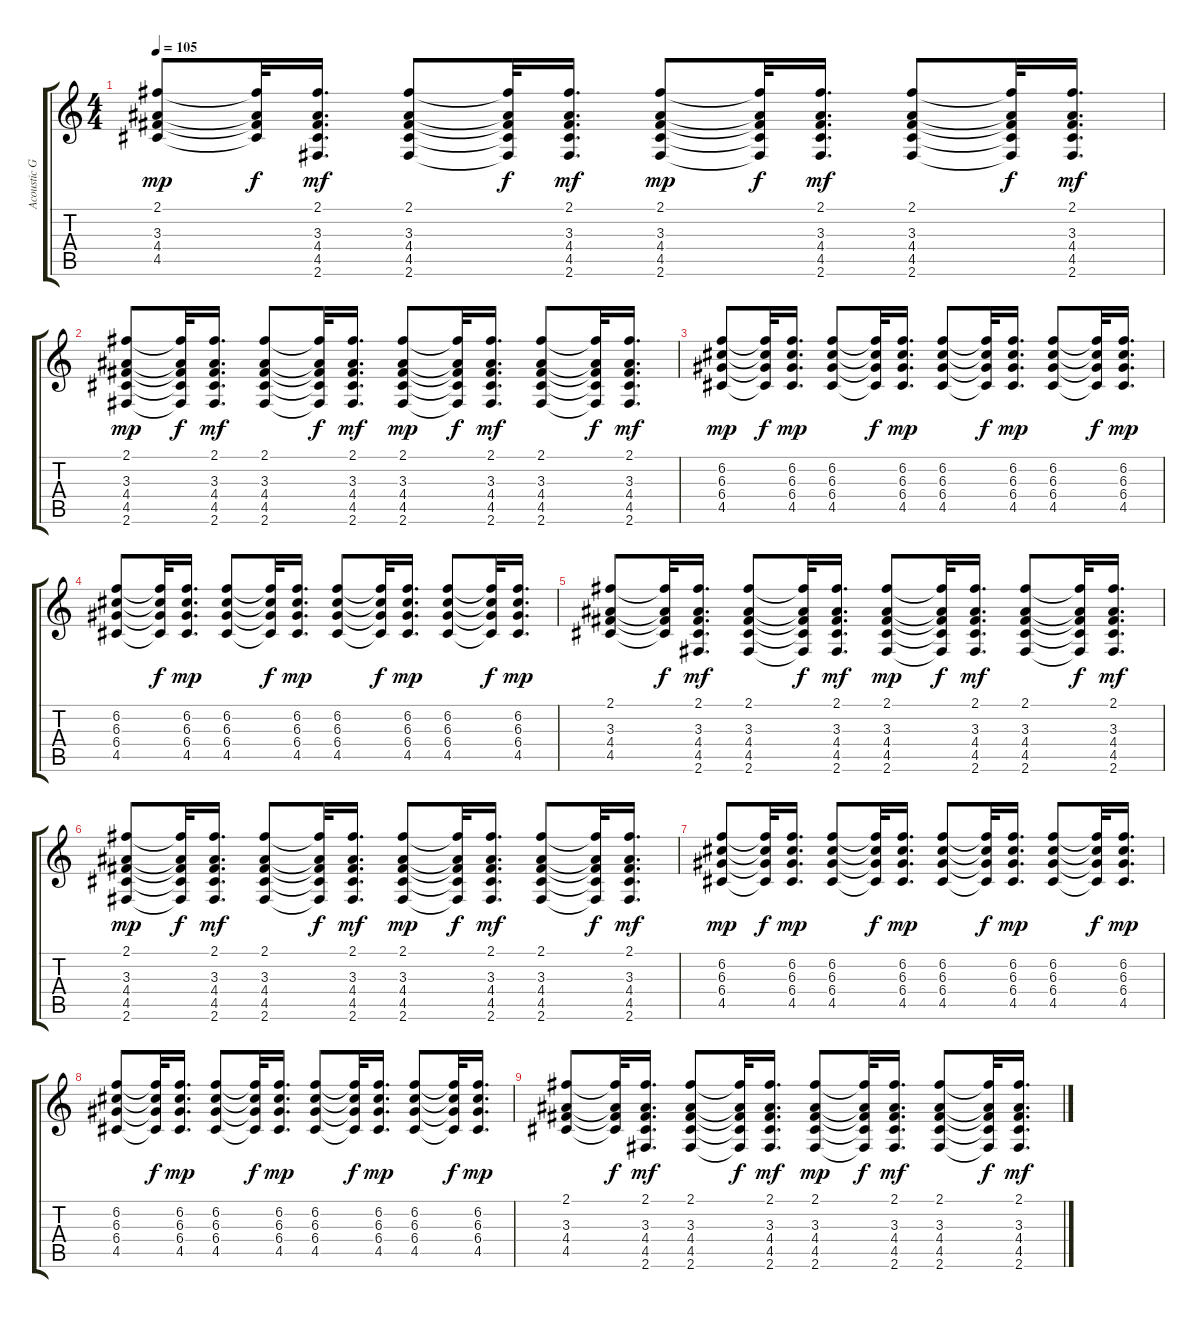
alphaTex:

\track ("Acoustic Guitar" "Acoustic G") {instrument acousticguitarsteel}
\staff {score tabs}
\tuning (E4 B3 G3 D3 A2 E2) {hide}
\ts (4 4)
\tempo 105
\clef g2
\ks c
(2.1 3.3 4.4 4.5).8{dy mp} (2.1{t} 3.3{t} 4.4{t} 4.5{t}).32{dy f} (2.1 3.3 4.4 4.5 2.6).16{d dy mf} (2.1 3.3 4.4 4.5 2.6).8 (2.1{t} 3.3{t} 4.4{t} 4.5{t} 2.6{t}).32{dy f} (2.1 3.3 4.4 4.5 2.6).16{d dy mf} (2.1 3.3 4.4 4.5 2.6).8{dy mp} (2.1{t} 3.3{t} 4.4{t} 4.5{t} 2.6{t}).32{dy f} (2.1 3.3 4.4 4.5 2.6).16{d dy mf} (2.1 3.3 4.4 4.5 2.6).8 (2.1{t} 3.3{t} 4.4{t} 4.5{t} 2.6{t}).32{dy f} (2.1 3.3 4.4 4.5 2.6).16{d dy mf} |
(2.1 3.3 4.4 4.5 2.6).8{dy mp} (2.1{t} 3.3{t} 4.4{t} 4.5{t} 2.6{t}).32{dy f} (2.1 3.3 4.4 4.5 2.6).16{d dy mf} (2.1 3.3 4.4 4.5 2.6).8 (2.1{t} 3.3{t} 4.4{t} 4.5{t} 2.6{t}).32{dy f} (2.1 3.3 4.4 4.5 2.6).16{d dy mf} (2.1 3.3 4.4 4.5 2.6).8{dy mp} (2.1{t} 3.3{t} 4.4{t} 4.5{t} 2.6{t}).32{dy f} (2.1 3.3 4.4 4.5 2.6).16{d dy mf} (2.1 3.3 4.4 4.5 2.6).8 (2.1{t} 3.3{t} 4.4{t} 4.5{t} 2.6{t}).32{dy f} (2.1 3.3 4.4 4.5 2.6).16{d dy mf} |
(6.2 6.3 6.4 4.5).8{dy mp} (6.2{t} 6.3{t} 6.4{t} 4.5{t}).32{dy f} (6.2 6.3 6.4 4.5).16{d dy mp} (6.2 6.3 6.4 4.5).8 (6.2{t} 6.3{t} 6.4{t} 4.5{t}).32{dy f} (6.2 6.3 6.4 4.5).16{d dy mp} (6.2 6.3 6.4 4.5).8 (6.2{t} 6.3{t} 6.4{t} 4.5{t}).32{dy f} (6.2 6.3 6.4 4.5).16{d dy mp} (6.2 6.3 6.4 4.5).8 (6.2{t} 6.3{t} 6.4{t} 4.5{t}).32{dy f} (6.2 6.3 6.4 4.5).16{d dy mp} |
(6.2 6.3 6.4 4.5).8 (6.2{t} 6.3{t} 6.4{t} 4.5{t}).32{dy f} (6.2 6.3 6.4 4.5).16{d dy mp} (6.2 6.3 6.4 4.5).8 (6.2{t} 6.3{t} 6.4{t} 4.5{t}).32{dy f} (6.2 6.3 6.4 4.5).16{d dy mp} (6.2 6.3 6.4 4.5).8 (6.2{t} 6.3{t} 6.4{t} 4.5{t}).32{dy f} (6.2 6.3 6.4 4.5).16{d dy mp} (6.2 6.3 6.4 4.5).8 (6.2{t} 6.3{t} 6.4{t} 4.5{t}).32{dy f} (6.2 6.3 6.4 4.5).16{d dy mp} |
(2.1 3.3 4.4 4.5).8 (2.1{t} 3.3{t} 4.4{t} 4.5{t}).32{dy f} (2.1 3.3 4.4 4.5 2.6).16{d dy mf} (2.1 3.3 4.4 4.5 2.6).8 (2.1{t} 3.3{t} 4.4{t} 4.5{t} 2.6{t}).32{dy f} (2.1 3.3 4.4 4.5 2.6).16{d dy mf} (2.1 3.3 4.4 4.5 2.6).8{dy mp} (2.1{t} 3.3{t} 4.4{t} 4.5{t} 2.6{t}).32{dy f} (2.1 3.3 4.4 4.5 2.6).16{d dy mf} (2.1 3.3 4.4 4.5 2.6).8 (2.1{t} 3.3{t} 4.4{t} 4.5{t} 2.6{t}).32{dy f} (2.1 3.3 4.4 4.5 2.6).16{d dy mf} |
(2.1 3.3 4.4 4.5 2.6).8{dy mp} (2.1{t} 3.3{t} 4.4{t} 4.5{t} 2.6{t}).32{dy f} (2.1 3.3 4.4 4.5 2.6).16{d dy mf} (2.1 3.3 4.4 4.5 2.6).8 (2.1{t} 3.3{t} 4.4{t} 4.5{t} 2.6{t}).32{dy f} (2.1 3.3 4.4 4.5 2.6).16{d dy mf} (2.1 3.3 4.4 4.5 2.6).8{dy mp} (2.1{t} 3.3{t} 4.4{t} 4.5{t} 2.6{t}).32{dy f} (2.1 3.3 4.4 4.5 2.6).16{d dy mf} (2.1 3.3 4.4 4.5 2.6).8 (2.1{t} 3.3{t} 4.4{t} 4.5{t} 2.6{t}).32{dy f} (2.1 3.3 4.4 4.5 2.6).16{d dy mf} |
(6.2 6.3 6.4 4.5).8{dy mp} (6.2{t} 6.3{t} 6.4{t} 4.5{t}).32{dy f} (6.2 6.3 6.4 4.5).16{d dy mp} (6.2 6.3 6.4 4.5).8 (6.2{t} 6.3{t} 6.4{t} 4.5{t}).32{dy f} (6.2 6.3 6.4 4.5).16{d dy mp} (6.2 6.3 6.4 4.5).8 (6.2{t} 6.3{t} 6.4{t} 4.5{t}).32{dy f} (6.2 6.3 6.4 4.5).16{d dy mp} (6.2 6.3 6.4 4.5).8 (6.2{t} 6.3{t} 6.4{t} 4.5{t}).32{dy f} (6.2 6.3 6.4 4.5).16{d dy mp} |
(6.2 6.3 6.4 4.5).8 (6.2{t} 6.3{t} 6.4{t} 4.5{t}).32{dy f} (6.2 6.3 6.4 4.5).16{d dy mp} (6.2 6.3 6.4 4.5).8 (6.2{t} 6.3{t} 6.4{t} 4.5{t}).32{dy f} (6.2 6.3 6.4 4.5).16{d dy mp} (6.2 6.3 6.4 4.5).8 (6.2{t} 6.3{t} 6.4{t} 4.5{t}).32{dy f} (6.2 6.3 6.4 4.5).16{d dy mp} (6.2 6.3 6.4 4.5).8 (6.2{t} 6.3{t} 6.4{t} 4.5{t}).32{dy f} (6.2 6.3 6.4 4.5).16{d dy mp} |
(2.1 3.3 4.4 4.5).8 (2.1{t} 3.3{t} 4.4{t} 4.5{t}).32{dy f} (2.1 3.3 4.4 4.5 2.6).16{d dy mf} (2.1 3.3 4.4 4.5 2.6).8 (2.1{t} 3.3{t} 4.4{t} 4.5{t} 2.6{t}).32{dy f} (2.1 3.3 4.4 4.5 2.6).16{d dy mf} (2.1 3.3 4.4 4.5 2.6).8{dy mp} (2.1{t} 3.3{t} 4.4{t} 4.5{t} 2.6{t}).32{dy f} (2.1 3.3 4.4 4.5 2.6).16{d dy mf} (2.1 3.3 4.4 4.5 2.6).8 (2.1{t} 3.3{t} 4.4{t} 4.5{t} 2.6{t}).32{dy f} (2.1 3.3 4.4 4.5 2.6).16{d dy mf}
